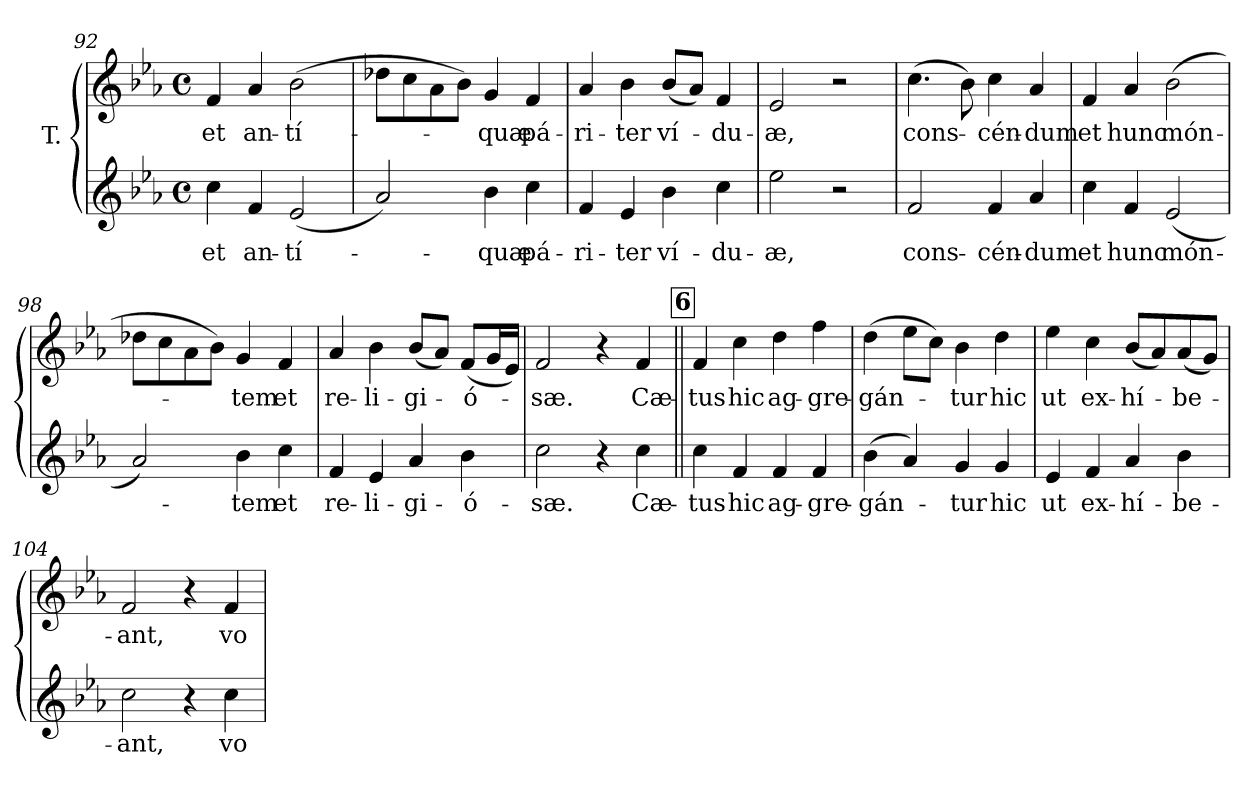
**kern	**text	**kern	**text
*part2	*part2	*part1	*part1
*staff2	*staff2	*staff1	*staff1
*I"T.	*	*I"T.	*
*clefG2	*	*clefG2	*
*ITrd2c3	*	*ITrd2c3	*
*k[]	*	*k[]	*
*C:	*	*C:	*
*M4/4	*	*M4/4	*
*met(c)	*	*met(c)	*
=92	=92	=92	=92
!	!LO:LY:b:color=#000000	!	!
!	!	!	!LO:LY:b:color=#000000
4ai\	et	4di/	et
!	!LO:LY:b:color=#000000	!	!
!	!	!	!LO:LY:b:color=#000000
4di/	an-	4fi/	an-
!	!LO:LY:b:color=#000000	!	!
!	!	!	!LO:LY:b:color=#000000
(2ci/	-tí-	(2gi\	-tí-
=93	=93	=93	=93
2fi/)	.	8b-Xi\L	.
.	.	8ai\	.
.	.	8fi\	.
.	.	8gi\J)	.
!	!LO:LY:b:color=#000000	!	!
!	!	!	!LO:LY:b:color=#000000
4gi\	-quæ	4ei/	-quæ
!	!LO:LY:b:color=#000000	!	!
!	!	!	!LO:LY:b:color=#000000
4ai\	pá-	4di/	pá-
=94	=94	=94	=94
!	!LO:LY:b:color=#000000	!	!
!	!	!	!LO:LY:b:color=#000000
4di/	-ri-	4fi/	-ri-
!	!LO:LY:b:color=#000000	!	!
!	!	!	!LO:LY:b:color=#000000
4ci/	-ter	4gi\	-ter
!	!LO:LY:b:color=#000000	!	!
!	!	!	!LO:LY:b:color=#000000
4gi\	ví-	(8gi/L	ví-
.	.	8fi/J)	.
!	!LO:LY:b:color=#000000	!	!
!	!	!	!LO:LY:b:color=#000000
4ai\	-du-	4di/	-du-
=95	=95	=95	=95
!	!LO:LY:b:color=#000000	!	!
!	!	!	!LO:LY:b:color=#000000
2cci\	-æ,	2ci/	-æ,
2r	.	2r	.
=96	=96	=96	=96
!	!LO:LY:b:color=#000000	!	!
!	!	!	!LO:LY:b:color=#000000
2di/	cons-	(4.ai\	cons-
.	.	8gi\)	.
!	!LO:LY:b:color=#000000	!	!
!	!	!	!LO:LY:b:color=#000000
4di/	-cén-	4ai\	-cén-
!	!LO:LY:b:color=#000000	!	!
!	!	!	!LO:LY:b:color=#000000
4fi/	-dum	4fi/	-dum
=97	=97	=97	=97
!	!LO:LY:b:color=#000000	!	!
!	!	!	!LO:LY:b:color=#000000
4ai\	et	4di/	et
!	!LO:LY:b:color=#000000	!	!
!	!	!	!LO:LY:b:color=#000000
4di/	hunc	4fi/	hunc
!	!LO:LY:b:color=#000000	!	!
!	!	!	!LO:LY:b:color=#000000
(2ci/	món-	(2gi\	món-
!!LO:LB:g=z
=98	=98	=98	=98
2fi/)	.	8b-Xi\L	.
.	.	8ai\	.
.	.	8fi\	.
.	.	8gi\J)	.
!	!LO:LY:b:color=#000000	!	!
!	!	!	!LO:LY:b:color=#000000
4gi\	-tem	4ei/	-tem
!	!LO:LY:b:color=#000000	!	!
!	!	!	!LO:LY:b:color=#000000
4ai\	et	4di/	et
=99	=99	=99	=99
!	!LO:LY:b:color=#000000	!	!
!	!	!	!LO:LY:b:color=#000000
4di/	re-	4fi/	re-
!	!LO:LY:b:color=#000000	!	!
!	!	!	!LO:LY:b:color=#000000
4ci/	-li-	4gi\	-li-
!	!LO:LY:b:color=#000000	!	!
!	!	!	!LO:LY:b:color=#000000
4fi/	-gi-	(8gi/L	-gi-
.	.	8fi/J)	.
!	!LO:LY:b:color=#000000	!	!
!	!	!	!LO:LY:b:color=#000000
4gi\	-ó-	(8di/L	-ó-
.	.	16ei/L	.
.	.	16ci/JJ)	.
=100	=100	=100	=100
!	!LO:LY:b:color=#000000	!	!
!	!	!	!LO:LY:b:color=#000000
2ai\	-sæ.	2di/	-sæ.
4r	.	4r	.
!	!LO:LY:b:color=#000000	!	!
!	!	!	!LO:LY:b:color=#000000
4ai\	Cæ-	4di/	Cæ-
!!LO:REH:place=s1:B:color=#000000:enc=box:fs=12.282:t=6
=101||	=101||	=101||	=101||
!	!LO:LY:b:color=#000000	!	!
!	!	!	!LO:LY:b:color=#000000
4ai\	-tus	4di/	-tus
!	!LO:LY:b:color=#000000	!	!
!	!	!	!LO:LY:b:color=#000000
4di/	hic	4ai\	hic
!	!LO:LY:b:color=#000000	!	!
!	!	!	!LO:LY:b:color=#000000
4di/	ag-	4bi\	ag-
!	!LO:LY:b:color=#000000	!	!
!	!	!	!LO:LY:b:color=#000000
4di/	-gre-	4ddi\	-gre-
=102	=102	=102	=102
!	!LO:LY:b:color=#000000	!	!
!	!	!	!LO:LY:b:color=#000000
(4gi\	-gán-	(4bi\	-gán-
4fi/)	.	8cci\L	.
.	.	8ai\J)	.
!	!LO:LY:b:color=#000000	!	!
!	!	!	!LO:LY:b:color=#000000
4ei/	-tur	4gi\	-tur
!	!LO:LY:b:color=#000000	!	!
!	!	!	!LO:LY:b:color=#000000
4ei/	hic	4bi\	hic
=103	=103	=103	=103
!	!LO:LY:b:color=#000000	!	!
!	!	!	!LO:LY:b:color=#000000
4ci/	ut	4cci\	ut
!	!LO:LY:b:color=#000000	!	!
!	!	!	!LO:LY:b:color=#000000
4di/	ex-	4ai\	ex-
!	!LO:LY:b:color=#000000	!	!
!	!	!	!LO:LY:b:color=#000000
4fi/	-hí-	(8gi/L	-hí-
.	.	8fi/)	.
!	!LO:LY:b:color=#000000	!	!
!	!	!	!LO:LY:b:color=#000000
4gi\	-be-	(8fi/	-be-
.	.	8ei/J)	.
=104	=104	=104	=104
!	!LO:LY:b:color=#000000	!	!
!	!	!	!LO:LY:b:color=#000000
2ai\	-ant,	2di/	-ant,
4r	.	4r	.
!	!LO:LY:b:color=#000000	!	!
!	!	!	!LO:LY:b:color=#000000
4ai\	vo-	4di/	vo-
=	=	=	=
*-	*-	*-	*-
